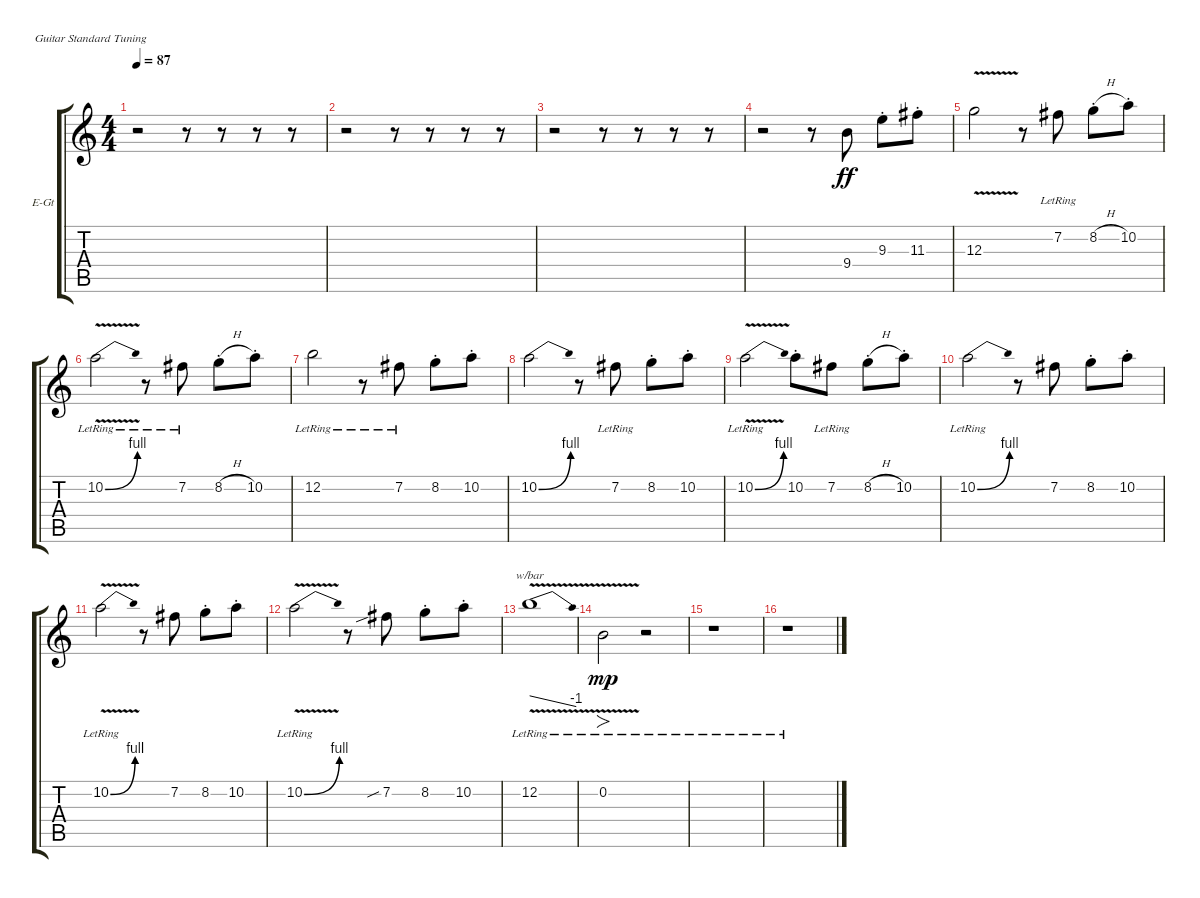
\bracketExtendMode groupsimilarinstruments
\firstSystemTrackNameOrientation horizontal
\otherSystemsTrackNameOrientation horizontal
\track ("Guitare lead 2" "E-Gt") {instrument distortionguitar}
\staff {score tabs}
\tuning (E4 B3 G3 D3 A2 E2)
\ts (4 4)
\tempo 87
\clef g2
\ks c
r.2{dy ff} r.8 r.8 r.8 r.8 |
r.2 r.8 r.8 r.8 r.8 |
r.2 r.8 r.8 r.8 r.8 |
r.2 r.8 9.4.8 9.3{st}.8 11.3{st}.8 |
12.3{v}.2 r.8 7.2{lr}.8 8.2{h st}.8 10.2{st}.8 |
10.2{be (bend 0 0 7.199999999999999 4) v lr}.2 r.8 7.2{lr}.8 8.2{h st}.8 10.2{st}.8 |
12.2{lr}.2 r.8 7.2{lr}.8 8.2{st}.8 10.2{st}.8 |
10.2{be (bend 0 0 7.199999999999999 4)}.2 r.8 7.2{lr}.8 8.2{st}.8 10.2{st}.8 |
10.2{be (bend 0 0 15 4) v lr}.2 10.2{st}.8 7.2{lr}.8 8.2{h st}.8 10.2{st}.8 |
10.2{be (bend 0 0 15 4) lr}.2 r.8 7.2.8 8.2{st}.8 10.2{st}.8 |
10.2{be (bend 0 0 15 4) v lr}.2 r.8 7.2.8 8.2{st}.8 10.2{st}.8 |
10.2{be (bend 0 0 15 4) v lr}.2 r.8 7.2{sib}.8 8.2{st}.8 10.2{st}.8 |
12.2{v lr}.1{tbe (dive default 0 0 30.599999999999998 -4)} |
0.2{v lr}.2{fo dy mp} r.2 |
r.1 |
r.1
